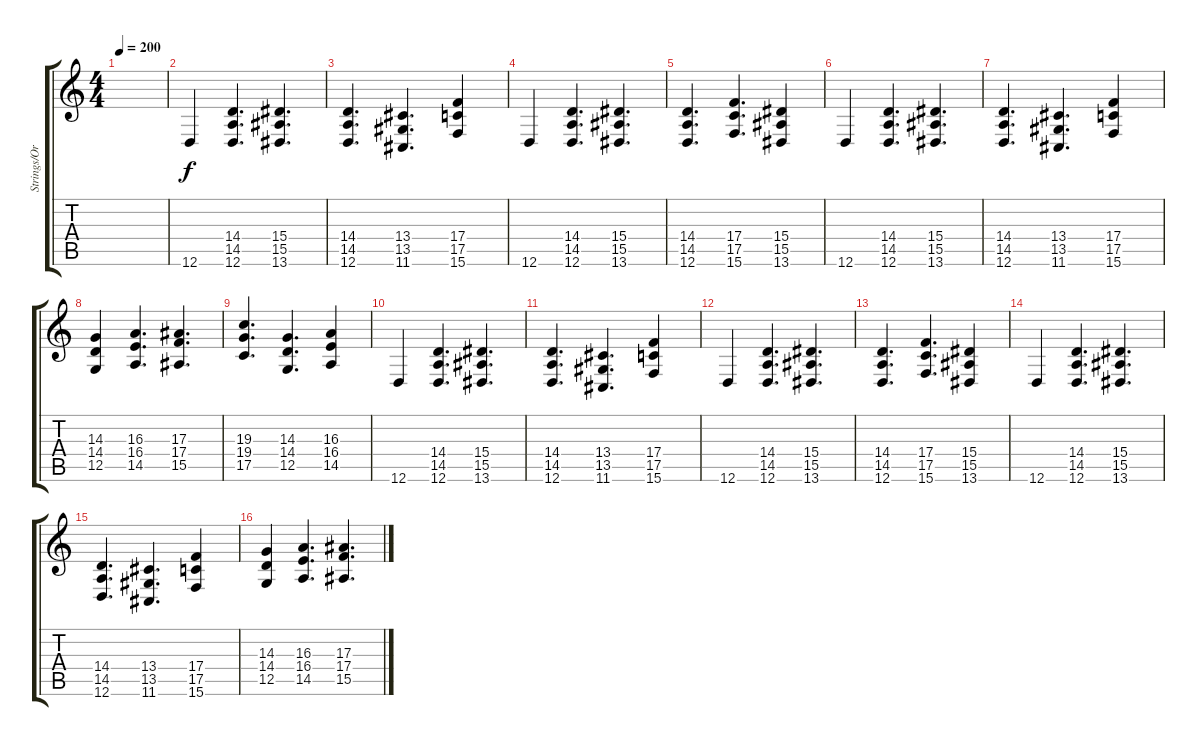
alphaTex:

\track ("Strings/Orchestral hit" "Strings/Or") {instrument stringensemble1}
\staff {score tabs}
\tuning (D4 A3 F3 C3 G2 D2) {hide}
\ts (4 4)
\tempo 200
\clef g2
\ks c
|
12.6.4{volume 8 instrument stringensemble1} (14.4 14.5 12.6).4{d} (15.4 15.5 13.6).4{d} |
(14.4 14.5 12.6).4{d} (13.4 13.5 11.6).4{d} (17.4 17.5 15.6).4 |
12.6.4 (14.4 14.5 12.6).4{d} (15.4 15.5 13.6).4{d} |
(14.4 14.5 12.6).4{d} (17.4 17.5 15.6).4{d} (15.4 15.5 13.6).4 |
12.6.4 (14.4 14.5 12.6).4{d} (15.4 15.5 13.6).4{d} |
(14.4 14.5 12.6).4{d} (13.4 13.5 11.6).4{d} (17.4 17.5 15.6).4 |
(14.3 14.4 12.5).4 (16.3 16.4 14.5).4{d} (17.3 17.4 15.5).4{d} |
(19.3 19.4 17.5).4{d} (14.3 14.4 12.5).4{d} (16.3 16.4 14.5).4 |
12.6.4{volume 8 instrument stringensemble1} (14.4 14.5 12.6).4{d} (15.4 15.5 13.6).4{d} |
(14.4 14.5 12.6).4{d} (13.4 13.5 11.6).4{d} (17.4 17.5 15.6).4 |
12.6.4 (14.4 14.5 12.6).4{d} (15.4 15.5 13.6).4{d} |
(14.4 14.5 12.6).4{d} (17.4 17.5 15.6).4{d} (15.4 15.5 13.6).4 |
12.6.4 (14.4 14.5 12.6).4{d} (15.4 15.5 13.6).4{d} |
(14.4 14.5 12.6).4{d} (13.4 13.5 11.6).4{d} (17.4 17.5 15.6).4 |
(14.3 14.4 12.5).4 (16.3 16.4 14.5).4{d} (17.3 17.4 15.5).4{d}
